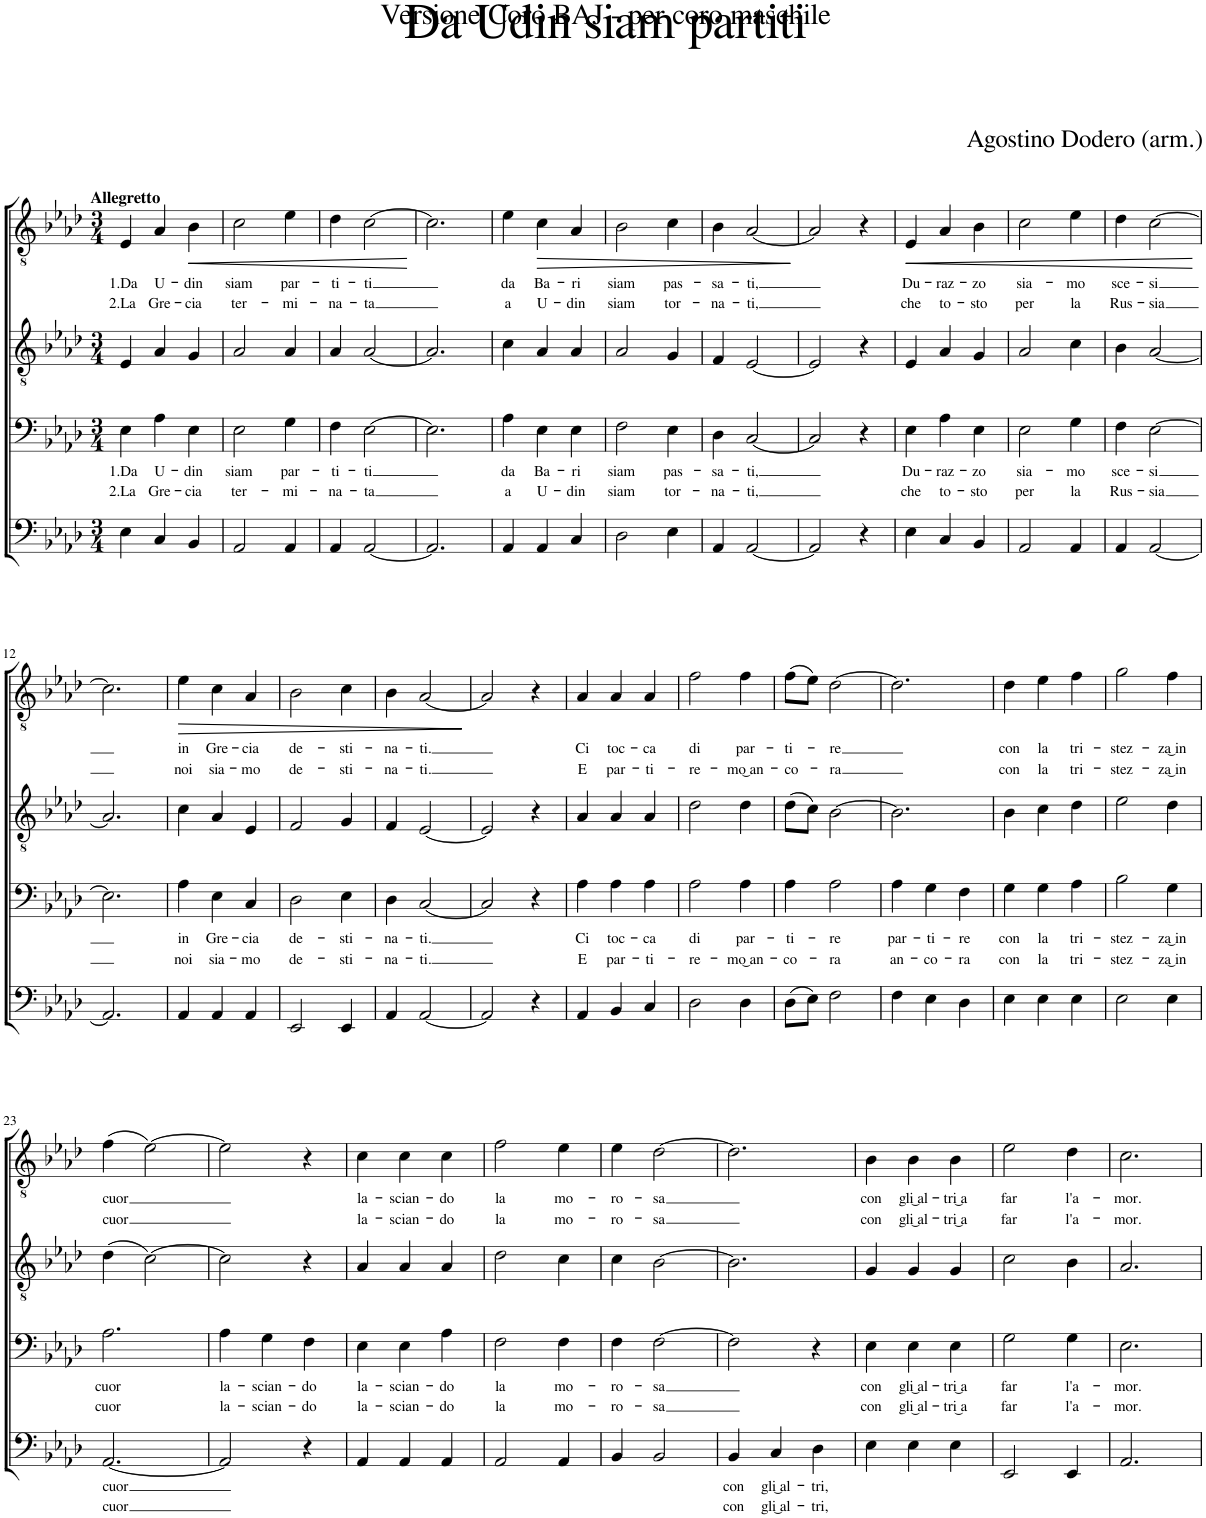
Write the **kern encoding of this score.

**kern	**text	**text	**kern	**text	**text	**kern	**kern	**text	**text	**dynam
*part4	*part4	*part4	*part3	*part3	*part3	*part2	*part1	*part1	*part1	*part1
*staff4	*staff4	*staff4	*staff3	*staff3	*staff3	*staff2	*staff1	*staff1	*staff1	*staff1
*I"Bass	*	*	*I"Baritone	*	*	*I"Tenor	*I"Tenor	*	*	*
*clefF4	*	*	*clefF4	*	*	*clefGv2	*clefGv2	*	*	*
*Trd7c12	*	*	*	*	*	*	*	*	*	*
*k[b-e-a-d-]	*	*	*k[b-e-a-d-]	*	*	*k[b-e-a-d-]	*k[b-e-a-d-]	*	*	*
*M3/4	*	*	*M3/4	*	*	*M3/4	*M3/4	*	*	*
=1	=1	=1	=1	=1	=1	=1	=1	=1	=1	=1
!	!	!	!	!	!	!	!LO:TX:a:B:t=Allegretto	!	!	!
!	!	!	!	!LO:LY:b	!LO:LY:b	!	!	!LO:LY:b	!LO:LY:b	!
4E-\	.	.	4E-\	1.Da	2.La	4E-/	4E-/	1.Da	2.La	.
!	!	!	!	!LO:LY:b	!LO:LY:b	!	!	!LO:LY:b	!LO:LY:b	!
4C/	.	.	4A-\	U-	Gre-	4A-/	4A-/	U-	Gre-	.
!	!	!	!	!LO:LY:b	!LO:LY:b	!	!	!LO:LY:b	!LO:LY:b	!LO:HP:b
4BB-/	.	.	4E-\	-din	-cia	4G/	4B-\	-din	-cia	<
=2	=2	=2	=2	=2	=2	=2	=2	=2	=2	=2
!	!	!	!	!LO:LY:b	!LO:LY:b	!	!	!LO:LY:b	!LO:LY:b	!
2AA-/	.	.	2E-\	siam	ter-	2A-/	2c\	siam	ter-	.
!	!	!	!	!LO:LY:b	!LO:LY:b	!	!	!LO:LY:b	!LO:LY:b	!
4AA-/	.	.	4G\	par-	-mi-	4A-/	4e-\	par-	-mi-	.
=3	=3	=3	=3	=3	=3	=3	=3	=3	=3	=3
!	!	!	!	!LO:LY:b	!LO:LY:b	!	!	!LO:LY:b	!LO:LY:b	!
4AA-/	.	.	4F\	-ti-	-na-	4A-/	4d-\	-ti-	-na-	.
!	!	!	!	!LO:LY:b	!LO:LY:b	!	!	!LO:LY:b	!LO:LY:b	!
[2AA-/	.	.	[2E-\	-ti	-ta	[2A-/	[2c\	-ti	-ta	.
.	.	.	.	.	.	.	.	.	.	[
=4	=4	=4	=4	=4	=4	=4	=4	=4	=4	=4
2.AA-/]	.	.	2.E-\]	.	.	2.A-/]	2.c\]	.	.	.
=5	=5	=5	=5	=5	=5	=5	=5	=5	=5	=5
!	!	!	!	!LO:LY:b	!LO:LY:b	!	!	!LO:LY:b	!LO:LY:b	!
4AA-/	.	.	4A-\	da	a	4c\	4e-\	da	a	.
!	!	!	!	!LO:LY:b	!LO:LY:b	!	!	!LO:LY:b	!LO:LY:b	!LO:HP:b
4AA-/	.	.	4E-\	Ba-	U-	4A-/	4c\	Ba-	U-	>
!	!	!	!	!LO:LY:b	!LO:LY:b	!	!	!LO:LY:b	!LO:LY:b	!
4C/	.	.	4E-\	-ri	-din	4A-/	4A-/	-ri	-din	.
=6	=6	=6	=6	=6	=6	=6	=6	=6	=6	=6
!	!	!	!	!LO:LY:b	!LO:LY:b	!	!	!LO:LY:b	!LO:LY:b	!
2D-\	.	.	2F\	siam	siam	2A-/	2B-\	siam	siam	.
!	!	!	!	!LO:LY:b	!LO:LY:b	!	!	!LO:LY:b	!LO:LY:b	!
4E-\	.	.	4E-\	pas-	tor-	4G/	4c\	pas-	tor-	.
=7	=7	=7	=7	=7	=7	=7	=7	=7	=7	=7
!	!	!	!	!LO:LY:b	!LO:LY:b	!	!	!LO:LY:b	!LO:LY:b	!
4AA-/	.	.	4D-\	-sa-	-na-	4F/	4B-\	-sa-	-na-	.
!	!	!	!	!LO:LY:b	!LO:LY:b	!	!	!LO:LY:b	!LO:LY:b	!
[2AA-/	.	.	[2C/	-ti,	-ti,	[2E-/	[2A-/	-ti,	-ti,	.
.	.	.	.	.	.	.	.	.	.	]
=8	=8	=8	=8	=8	=8	=8	=8	=8	=8	=8
2AA-/]	.	.	2C/]	.	.	2E-/]	2A-/]	.	.	.
4r	.	.	4r	.	.	4r	4r	.	.	.
=9	=9	=9	=9	=9	=9	=9	=9	=9	=9	=9
!	!	!	!	!LO:LY:b	!LO:LY:b	!	!	!LO:LY:b	!LO:LY:b	!LO:HP:b
4E-\	.	.	4E-\	Du-	che	4E-/	4E-/	Du-	che	<
!	!	!	!	!LO:LY:b	!LO:LY:b	!	!	!LO:LY:b	!LO:LY:b	!
4C/	.	.	4A-\	-raz-	to-	4A-/	4A-/	-raz-	to-	.
!	!	!	!	!LO:LY:b	!LO:LY:b	!	!	!LO:LY:b	!LO:LY:b	!
4BB-/	.	.	4E-\	-zo	-sto	4G/	4B-\	-zo	-sto	.
=10	=10	=10	=10	=10	=10	=10	=10	=10	=10	=10
!	!	!	!	!LO:LY:b	!LO:LY:b	!	!	!LO:LY:b	!LO:LY:b	!
2AA-/	.	.	2E-\	sia-	per	2A-/	2c\	sia-	per	.
!	!	!	!	!LO:LY:b	!LO:LY:b	!	!	!LO:LY:b	!LO:LY:b	!
4AA-/	.	.	4G\	-mo	la	4c\	4e-\	-mo	la	.
=11	=11	=11	=11	=11	=11	=11	=11	=11	=11	=11
!	!	!	!	!LO:LY:b	!LO:LY:b	!	!	!LO:LY:b	!LO:LY:b	!
4AA-/	.	.	4F\	sce-	Rus-	4B-\	4d-\	sce-	Rus-	.
!	!	!	!	!LO:LY:b	!LO:LY:b	!	!	!LO:LY:b	!LO:LY:b	!
[2AA-/	.	.	[2E-\	-si	-sia	[2A-/	[2c\	-si	-sia	.
.	.	.	.	.	.	.	.	.	.	[
!!LO:LB:g=z
=12	=12	=12	=12	=12	=12	=12	=12	=12	=12	=12
2.AA-/]	.	.	2.E-\]	.	.	2.A-/]	2.c\]	.	.	.
=13	=13	=13	=13	=13	=13	=13	=13	=13	=13	=13
!	!	!	!	!LO:LY:b	!LO:LY:b	!	!	!LO:LY:b	!LO:LY:b	!LO:HP:b
4AA-/	.	.	4A-\	in	noi	4c\	4e-\	in	noi	>
!	!	!	!	!LO:LY:b	!LO:LY:b	!	!	!LO:LY:b	!LO:LY:b	!
4AA-/	.	.	4E-\	Gre-	sia-	4A-/	4c\	Gre-	sia-	.
!	!	!	!	!LO:LY:b	!LO:LY:b	!	!	!LO:LY:b	!LO:LY:b	!
4AA-/	.	.	4C/	-cia	-mo	4E-/	4A-/	-cia	-mo	.
=14	=14	=14	=14	=14	=14	=14	=14	=14	=14	=14
!	!	!	!	!LO:LY:b	!LO:LY:b	!	!	!LO:LY:b	!LO:LY:b	!
2EE-/	.	.	2D-\	de-	de-	2F/	2B-\	de-	de-	.
!	!	!	!	!LO:LY:b	!LO:LY:b	!	!	!LO:LY:b	!LO:LY:b	!
4EE-/	.	.	4E-\	-sti-	-sti-	4G/	4c\	-sti-	-sti-	.
=15	=15	=15	=15	=15	=15	=15	=15	=15	=15	=15
!	!	!	!	!LO:LY:b	!LO:LY:b	!	!	!LO:LY:b	!LO:LY:b	!
4AA-/	.	.	4D-\	-na-	-na-	4F/	4B-\	-na-	-na-	.
!	!	!	!	!LO:LY:b	!LO:LY:b	!	!	!LO:LY:b	!LO:LY:b	!
[2AA-/	.	.	[2C/	-ti.	-ti.	[2E-/	[2A-/	-ti.	-ti.	.
.	.	.	.	.	.	.	.	.	.	]
=16	=16	=16	=16	=16	=16	=16	=16	=16	=16	=16
2AA-/]	.	.	2C/]	.	.	2E-/]	2A-/]	.	.	.
4r	.	.	4r	.	.	4r	4r	.	.	.
=17	=17	=17	=17	=17	=17	=17	=17	=17	=17	=17
!	!	!	!	!LO:LY:b	!LO:LY:b	!	!	!LO:LY:b	!LO:LY:b	!
4AA-/	.	.	4A-\	Ci	E	4A-/	4A-/	Ci	E	.
!	!	!	!	!LO:LY:b	!LO:LY:b	!	!	!LO:LY:b	!LO:LY:b	!
4BB-/	.	.	4A-\	toc-	par-	4A-/	4A-/	toc-	par-	.
!	!	!	!	!LO:LY:b	!LO:LY:b	!	!	!LO:LY:b	!LO:LY:b	!
4C/	.	.	4A-\	-ca	-ti-	4A-/	4A-/	-ca	-ti-	.
=18	=18	=18	=18	=18	=18	=18	=18	=18	=18	=18
!	!	!	!	!LO:LY:b	!LO:LY:b	!	!	!LO:LY:b	!LO:LY:b	!
2D-\	.	.	2A-\	di	-re-	2d-\	2f\	di	-re-	.
!	!	!	!	!LO:LY:b	!LO:LY:b	!	!	!LO:LY:b	!LO:LY:b	!
4D-\	.	.	4A-\	par-	-mo͜ an-	4d-\	4f\	par-	-mo͜ an-	.
=19	=19	=19	=19	=19	=19	=19	=19	=19	=19	=19
!	!	!	!	!LO:LY:b	!LO:LY:b	!	!	!LO:LY:b	!LO:LY:b	!
(8D-\L	.	.	4A-\	-ti-	-co-	(8d-\L	(8f\L	-ti-	-co-	.
8E-\J)	.	.	.	.	.	8c\J)	8e-\J)	.	.	.
!	!	!	!	!LO:LY:b	!LO:LY:b	!	!	!LO:LY:b	!LO:LY:b	!
2F\	.	.	2A-\	-re	-ra	[2B-\	[2d-\	-re	-ra	.
=20	=20	=20	=20	=20	=20	=20	=20	=20	=20	=20
!	!	!	!	!LO:LY:b	!LO:LY:b	!	!	!	!	!
4F\	.	.	4A-\	par-	an-	2.B-\]	2.d-\]	.	.	.
!	!	!	!	!LO:LY:b	!LO:LY:b	!	!	!	!	!
4E-\	.	.	4G\	-ti-	-co-	.	.	.	.	.
!	!	!	!	!LO:LY:b	!LO:LY:b	!	!	!	!	!
4D-\	.	.	4F\	-re	-ra	.	.	.	.	.
=21	=21	=21	=21	=21	=21	=21	=21	=21	=21	=21
!	!	!	!	!LO:LY:b	!LO:LY:b	!	!	!LO:LY:b	!LO:LY:b	!
4E-\	.	.	4G\	con	con	4B-\	4d-\	con	con	.
!	!	!	!	!LO:LY:b	!LO:LY:b	!	!	!LO:LY:b	!LO:LY:b	!
4E-\	.	.	4G\	la	la	4c\	4e-\	la	la	.
!	!	!	!	!LO:LY:b	!LO:LY:b	!	!	!LO:LY:b	!LO:LY:b	!
4E-\	.	.	4A-\	tri-	tri-	4d-\	4f\	tri-	tri-	.
=22	=22	=22	=22	=22	=22	=22	=22	=22	=22	=22
!	!	!	!	!LO:LY:b	!LO:LY:b	!	!	!LO:LY:b	!LO:LY:b	!
2E-\	.	.	2B-\	-stez-	-stez-	2e-\	2g\	-stez-	-stez-	.
!	!	!	!	!LO:LY:b	!LO:LY:b	!	!	!LO:LY:b	!LO:LY:b	!
4E-\	.	.	4G\	-za͜ in	-za͜ in	4d-\	4f\	-za͜ in	-za͜ in	.
!!LO:LB:g=z
=23	=23	=23	=23	=23	=23	=23	=23	=23	=23	=23
!	!LO:LY:b	!LO:LY:b	!	!LO:LY:b	!LO:LY:b	!	!	!LO:LY:b	!LO:LY:b	!
[2.AA-/	cuor	cuor	2.A-\	cuor	cuor	(4d-\	(4f\	cuor	cuor	.
.	.	.	.	.	.	[2c\)	[2e-\)	.	.	.
=24	=24	=24	=24	=24	=24	=24	=24	=24	=24	=24
!	!	!	!	!LO:LY:b	!LO:LY:b	!	!	!	!	!
2AA-/]	.	.	4A-\	la-	la-	2c\]	2e-\]	.	.	.
!	!	!	!	!LO:LY:b	!LO:LY:b	!	!	!	!	!
.	.	.	4G\	-scian-	-scian-	.	.	.	.	.
!	!	!	!	!LO:LY:b	!LO:LY:b	!	!	!	!	!
4r	.	.	4F\	-do	-do	4r	4r	.	.	.
=25	=25	=25	=25	=25	=25	=25	=25	=25	=25	=25
!	!	!	!	!LO:LY:b	!LO:LY:b	!	!	!LO:LY:b	!LO:LY:b	!
4AA-/	.	.	4E-\	la-	la-	4A-/	4c\	la-	la-	.
!	!	!	!	!LO:LY:b	!LO:LY:b	!	!	!LO:LY:b	!LO:LY:b	!
4AA-/	.	.	4E-\	-scian-	-scian-	4A-/	4c\	-scian-	-scian-	.
!	!	!	!	!LO:LY:b	!LO:LY:b	!	!	!LO:LY:b	!LO:LY:b	!
4AA-/	.	.	4A-\	-do	-do	4A-/	4c\	-do	-do	.
=26	=26	=26	=26	=26	=26	=26	=26	=26	=26	=26
!	!	!	!	!LO:LY:b	!LO:LY:b	!	!	!LO:LY:b	!LO:LY:b	!
2AA-/	.	.	2F\	la	la	2d-\	2f\	la	la	.
!	!	!	!	!LO:LY:b	!LO:LY:b	!	!	!LO:LY:b	!LO:LY:b	!
4AA-/	.	.	4F\	mo-	mo-	4c\	4e-\	mo-	mo-	.
=27	=27	=27	=27	=27	=27	=27	=27	=27	=27	=27
!	!	!	!	!LO:LY:b	!LO:LY:b	!	!	!LO:LY:b	!LO:LY:b	!
4BB-/	.	.	4F\	-ro-	-ro-	4c\	4e-\	-ro-	-ro-	.
!	!	!	!	!LO:LY:b	!LO:LY:b	!	!	!LO:LY:b	!LO:LY:b	!
2BB-/	.	.	[2F\	-sa	-sa	[2B-\	[2d-\	-sa	-sa	.
=28	=28	=28	=28	=28	=28	=28	=28	=28	=28	=28
!	!LO:LY:b	!LO:LY:b	!	!	!	!	!	!	!	!
4BB-/	con	con	2F\]	.	.	2.B-\]	2.d-\]	.	.	.
!	!LO:LY:b	!LO:LY:b	!	!	!	!	!	!	!	!
4C/	gli͜ al-	gli͜ al-	.	.	.	.	.	.	.	.
!	!LO:LY:b	!LO:LY:b	!	!	!	!	!	!	!	!
4D-\	-tri,	-tri,	4r	.	.	.	.	.	.	.
=29	=29	=29	=29	=29	=29	=29	=29	=29	=29	=29
!	!	!	!	!LO:LY:b	!LO:LY:b	!	!	!LO:LY:b	!LO:LY:b	!
4E-\	.	.	4E-\	con	con	4G/	4B-\	con	con	.
!	!	!	!	!LO:LY:b	!LO:LY:b	!	!	!LO:LY:b	!LO:LY:b	!
4E-\	.	.	4E-\	gli͜ al-	gli͜ al-	4G/	4B-\	gli͜ al-	gli͜ al-	.
!	!	!	!	!LO:LY:b	!LO:LY:b	!	!	!LO:LY:b	!LO:LY:b	!
4E-\	.	.	4E-\	-tri͜ a	-tri͜ a	4G/	4B-\	-tri͜ a	-tri͜ a	.
=30	=30	=30	=30	=30	=30	=30	=30	=30	=30	=30
!	!	!	!	!LO:LY:b	!LO:LY:b	!	!	!LO:LY:b	!LO:LY:b	!
2EE-/	.	.	2G\	far	far	2c\	2e-\	far	far	.
!	!	!	!	!LO:LY:b	!LO:LY:b	!	!	!LO:LY:b	!LO:LY:b	!
4EE-/	.	.	4G\	l'a-	l'a-	4B-\	4d-\	l'a-	l'a-	.
=31	=31	=31	=31	=31	=31	=31	=31	=31	=31	=31
!	!	!	!	!LO:LY:b	!LO:LY:b	!	!	!LO:LY:b	!LO:LY:b	!
2.AA-/	.	.	2.E-\	-mor.	-mor.	2.A-/	2.c\	-mor.	-mor.	.
=	=	=	=	=	=	=	=	=	=	=
*-	*-	*-	*-	*-	*-	*-	*-	*-	*-	*-
